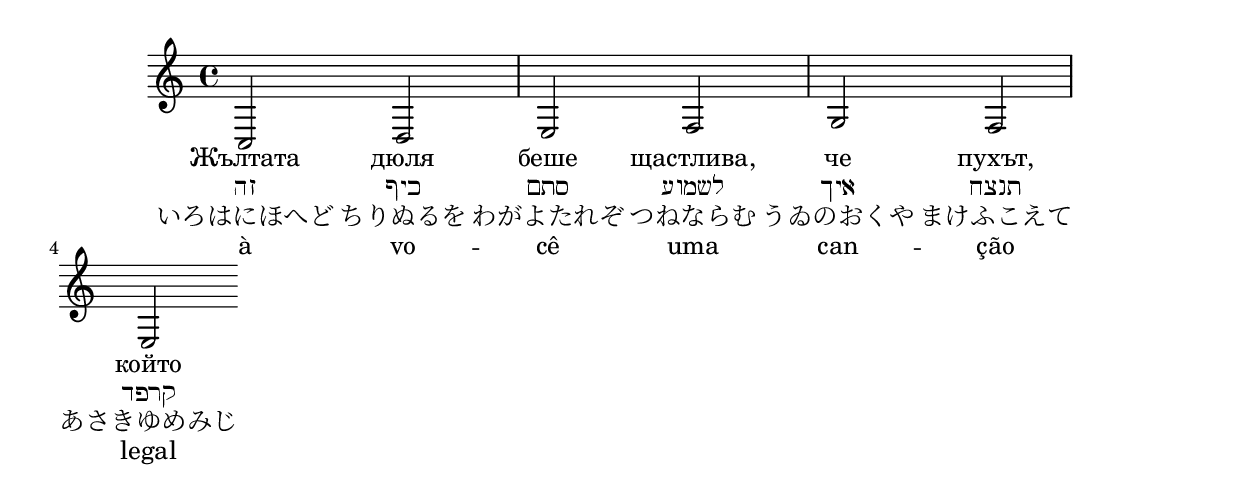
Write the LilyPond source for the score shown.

\version "2.10.0"

%% Edit this file using a Unicode aware editor, such as GVIM, GEDIT, Emacs

%{

You may have to install additional fonts.

Red Hat Fedora

    taipeifonts fonts-xorg-truetype ttfonts-ja fonts-arabic \
	 ttfonts-zh_CN fonts-ja fonts-hebrew 

Debian GNU/Linux

   apt-get install emacs-intl-fonts xfonts-intl-.* \
	ttf-kochi-gothic ttf-kochi-mincho \
	xfonts-bolkhov-75dpi xfonts-cronyx-100dpi xfonts-cronyx-75dpi 
%} 

\header {

  texidoc = "Various scripts may be used for texts (like titles and
lyrics) introduced by entering them in UTF-8 encoding, and using a
Pango based backend.  Depending on the fonts installed, this fragment
will render Bulgarian (Cyrillic), Hebrew, Japanese and Portuguese.

"
  
}

% end verbatim - this comment is a hack to prevent texinfo.tex
% from choking on non-European UTF-8 subsets
% Cyrillic font
bulgarian = \lyricmode {
  Жълтата дюля беше щастлива, че пухът, който цъфна, замръзна като гьон.
}

hebrew = \lyricmode { 
  זה כיף סתם לשמוע איך תנצח קרפד עץ טוב בגן.
}

japanese = \lyricmode {  
  いろはにほへど ちりぬるを
  わがよたれぞ  つねならむ
  うゐのおくや  まけふこえて
  あさきゆめみじ ゑひもせず 
}

% "a legal song to you"
portuguese = \lyricmode { 
  à vo -- cê uma can -- ção legal
}

\paper {
  ragged-right = ##T
}

\relative  { 
  c2 d e f g f e
}
\addlyrics { \bulgarian }
\addlyrics { \hebrew }
\addlyrics { \japanese }
\addlyrics { \portuguese }
